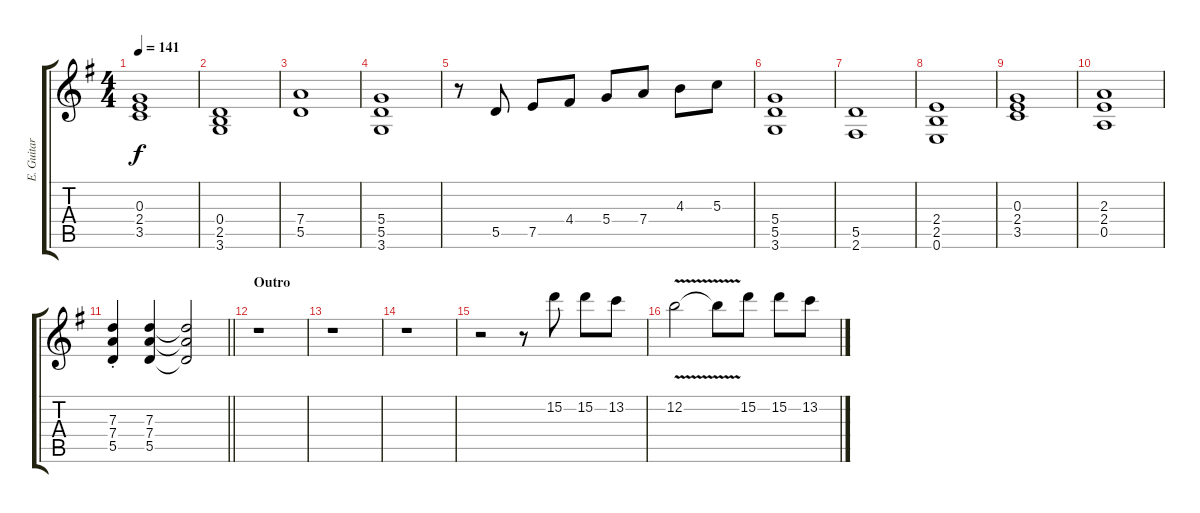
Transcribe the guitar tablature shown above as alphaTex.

\track ("E. Guitar III" "E. Guitar ") {instrument overdrivenguitar}
\staff {score tabs}
\tuning (E4 B3 G3 D3 A2 E2) {hide}
\ts (4 4)
\tempo 141
\clef g2
\ks g
(0.3 2.4 3.5).1{dy f} |
(0.4 2.5 3.6).1 |
(7.4 5.5).1 |
(5.4 5.5 3.6).1 |
r.8 5.5.8 7.5.8 4.4.8 5.4.8 7.4.8 4.3.8 5.3.8 |
(5.4 5.5 3.6).1 |
(5.5 2.6).1 |
(2.4 2.5 0.6).1 |
(0.3 2.4 3.5).1 |
(2.3 2.4 0.5).1 |
\barLineRight lightlight
(7.3{st} 7.4{st} 5.5{st}).4 (7.3 7.4 5.5).4 (7.3{t} 7.4{t} 5.5{t}).2 |
\section ("" "Outro")
r.1 |
r.1 |
r.1 |
r.2 r.8 15.2.8 15.2.8 13.2.8 |
12.2{v}.2 12.2{t}.8 15.2.8 15.2.8 13.2.8
